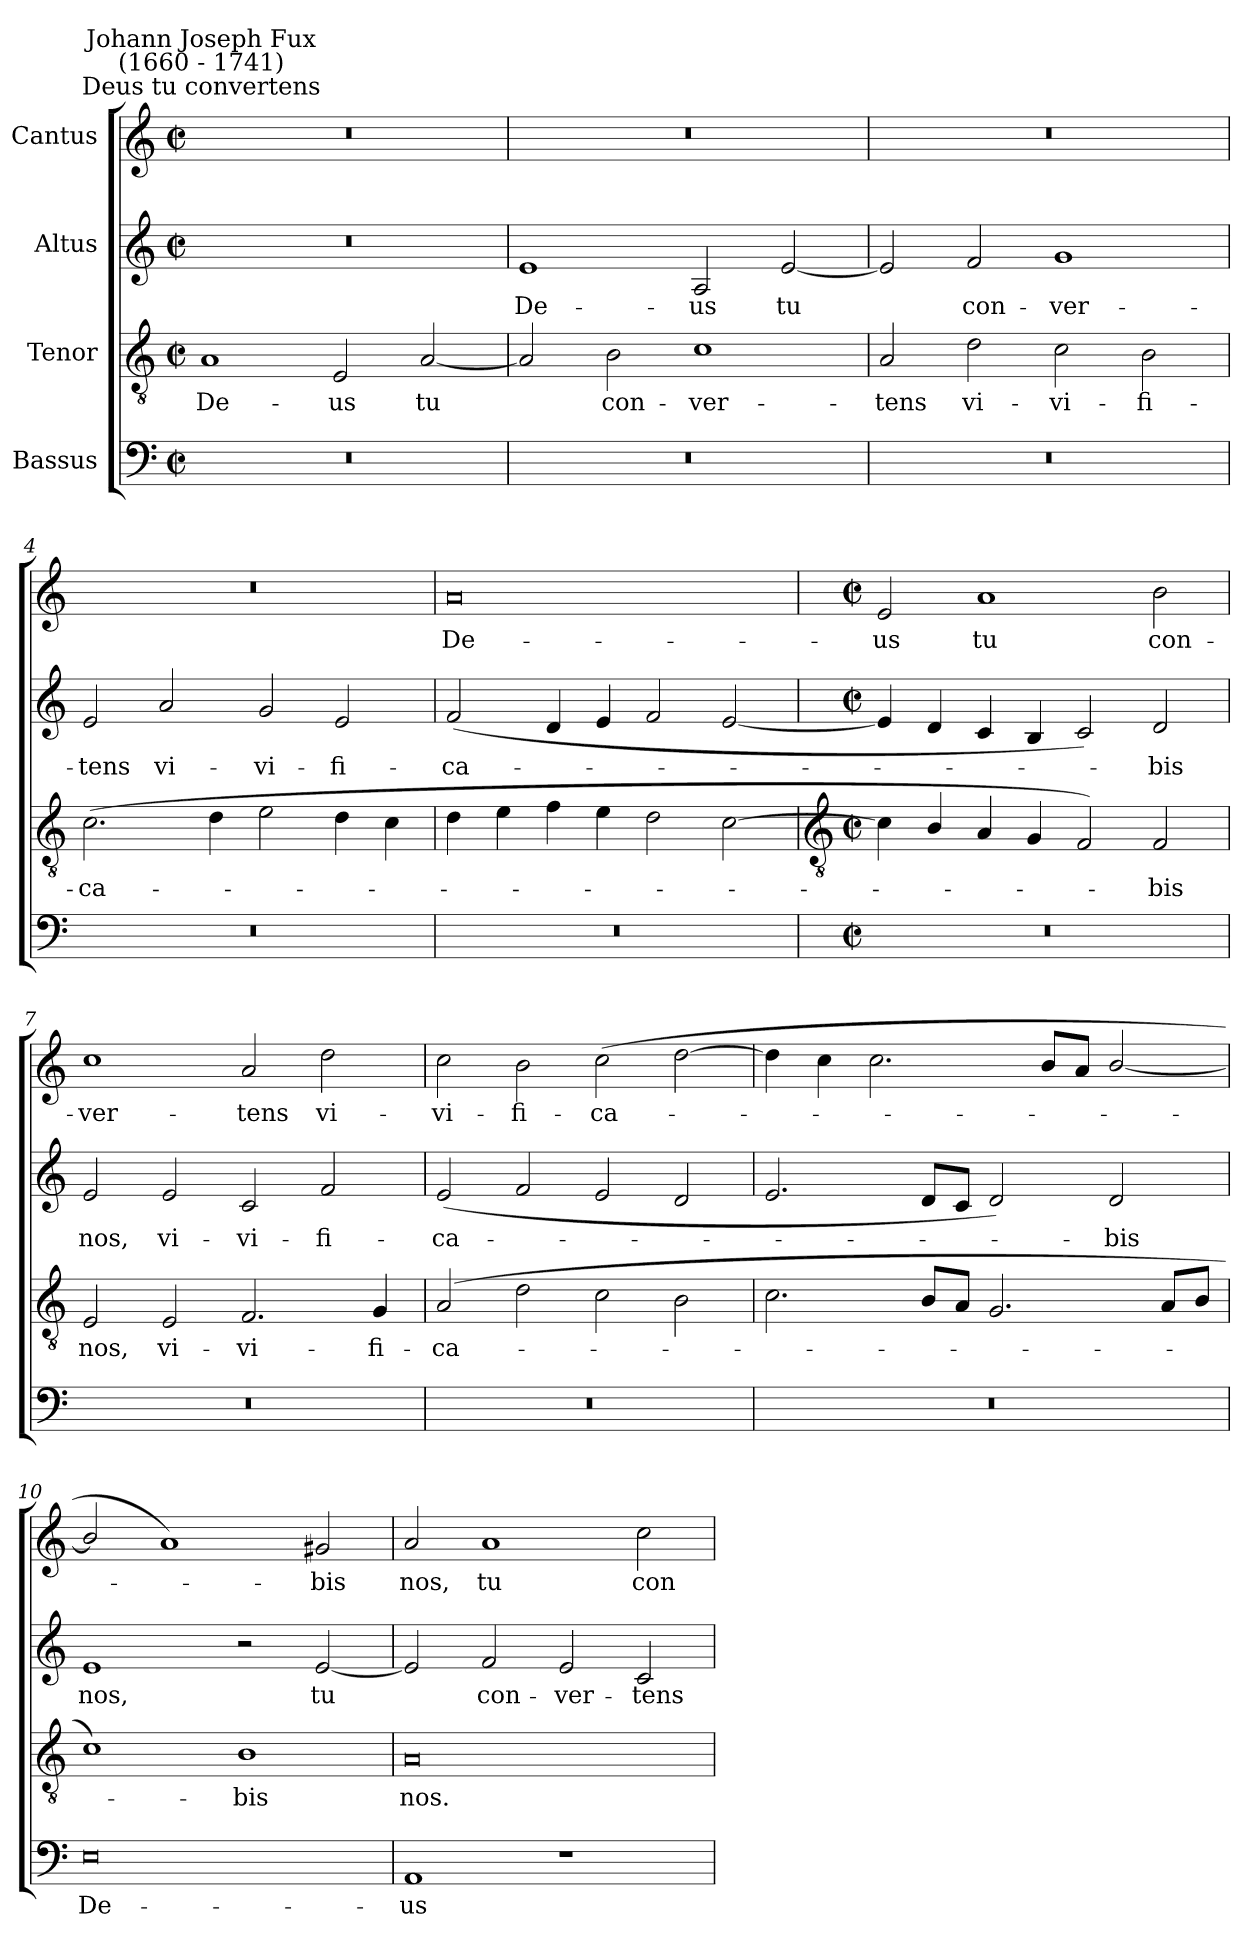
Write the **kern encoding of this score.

**kern	**text	**kern	**text	**kern	**text	**kern	**text
*part4	*part4	*part3	*part3	*part2	*part2	*part1	*part1
*staff4	*staff4	*staff3	*staff3	*staff2	*staff2	*staff1	*staff1
*I"Bassus	*	*I"Tenor	*	*I"Altus	*	*I"Cantus	*
*clefF4	*	*clefGv2	*	*clefG2	*	*clefG2	*
*k[]	*	*k[]	*	*k[]	*	*k[]	*
*C:	*	*C:	*	*C:	*	*C:	*
*M4/2	*	*M4/2	*	*M4/2	*	*M4/2	*
*met(c|)	*	*met(c|)	*	*met(c|)	*	*met(c|)	*
=1	=1	=1	=1	=1	=1	=1	=1
!	!	!	!	!	!	!LO:TX:a:cj:t=Deus tu convertens	!
!	!	!	!	!	!	!LO:TX:a:cj:t=Johann Joseph Fux\n(1660 - 1741)	!
!	!	!	!LO:LY:b	!	!	!	!
0r	.	1A	De-	0r	.	0r	.
!	!	!	!LO:LY:b	!	!	!	!
.	.	2E	-us	.	.	.	.
!	!	!	!LO:LY:b	!	!	!	!
.	.	[2A	tu	.	.	.	.
=2	=2	=2	=2	=2	=2	=2	=2
!	!	!	!	!	!LO:LY:b	!	!
0r	.	2A]	.	1e	De-	0r	.
!	!	!	!LO:LY:b	!	!	!	!
.	.	2B	con-	.	.	.	.
!	!	!	!LO:LY:b	!	!LO:LY:b	!	!
.	.	1c	-ver-	2A	-us	.	.
!	!	!	!	!	!LO:LY:b	!	!
.	.	.	.	[2e	tu	.	.
=3	=3	=3	=3	=3	=3	=3	=3
!	!	!	!LO:LY:b	!	!	!	!
0r	.	2A	-tens	2e]	.	0r	.
!	!	!	!LO:LY:b	!	!LO:LY:b	!	!
.	.	2d	vi-	2f	con-	.	.
!	!	!	!LO:LY:b	!	!LO:LY:b	!	!
.	.	2c	-vi-	1g	-ver-	.	.
!	!	!	!LO:LY:b	!	!	!	!
.	.	2B	-fi-	.	.	.	.
=4	=4	=4	=4	=4	=4	=4	=4
!	!	!	!LO:LY:b	!	!LO:LY:b	!	!
0r	.	(<2.c	-ca-	2e	-tens	0r	.
!	!	!	!	!	!LO:LY:b	!	!
.	.	.	.	2a	vi-	.	.
.	.	4d	.	.	.	.	.
!	!	!	!	!	!LO:LY:b	!	!
.	.	2e	.	2g	-vi-	.	.
!	!	!	!	!	!LO:LY:b	!	!
.	.	4d	.	2e	-fi-	.	.
.	.	4c	.	.	.	.	.
=5	=5	=5	=5	=5	=5	=5	=5
!	!	!	!	!	!LO:LY:b	!	!LO:LY:b
0r	.	4d	.	(<2f	-ca-	0a	De-
.	.	4e	.	.	.	.	.
.	.	4f	.	4d	.	.	.
.	.	4e	.	4e	.	.	.
.	.	2d	.	2f	.	.	.
.	.	[2c	.	[2e	.	.	.
!!LO:LB:g=z
=6	=6	=6	=6	=6	=6	=6	=6
*	*	*clefGv2	*	*	*	*	*
*M4/2	*	*M4/2	*	*M4/2	*	*M4/2	*
*met(c|)	*	*met(c|)	*	*met(c|)	*	*met(c|)	*
!	!	!	!	!	!	!	!LO:LY:b
0r	.	4c]	.	4e]	.	2e	-us
.	.	4B/	.	4d	.	.	.
!	!	!	!	!	!	!	!LO:LY:b
.	.	4A	.	4c	.	1a	tu
.	.	4G	.	4B	.	.	.
.	.	2F)	.	2c)	.	.	.
!	!	!	!LO:LY:b	!	!LO:LY:b	!	!LO:LY:b
.	.	2F	bis	2d	bis	2b	con-
=7	=7	=7	=7	=7	=7	=7	=7
!	!	!	!LO:LY:b	!	!LO:LY:b	!	!LO:LY:b
0r	.	2E	nos,	2e	nos,	1cc	-ver-
!	!	!	!LO:LY:b	!	!LO:LY:b	!	!
.	.	2E	vi-	2e	vi-	.	.
!	!	!	!LO:LY:b	!	!LO:LY:b	!	!LO:LY:b
.	.	2.F	-vi-	2c	-vi-	2a	-tens
!	!	!	!	!	!LO:LY:b	!	!LO:LY:b
.	.	.	.	2f	-fi-	2dd	vi-
!	!	!	!LO:LY:b	!	!	!	!
.	.	4G	-fi-	.	.	.	.
=8	=8	=8	=8	=8	=8	=8	=8
!	!	!	!LO:LY:b	!	!LO:LY:b	!	!LO:LY:b
0r	.	(<2A	-ca-	(<2e	-ca-	2cc	-vi-
!	!	!	!	!	!	!	!LO:LY:b
.	.	2d	.	2f	.	2b	-fi-
!	!	!	!	!	!	!	!LO:LY:b
.	.	2c	.	2e	.	(<2cc	-ca-
.	.	2B	.	2d	.	[2dd	.
=9	=9	=9	=9	=9	=9	=9	=9
0r	.	2.c	.	2.e	.	4dd]	.
.	.	.	.	.	.	4cc	.
.	.	.	.	.	.	2.cc	.
.	.	8BL	.	8dL	.	.	.
.	.	8AJ	.	8cJ	.	.	.
.	.	2.G	.	2d)	.	.	.
.	.	.	.	.	.	8bL	.
.	.	.	.	.	.	8aJ	.
!	!	!	!	!	!LO:LY:b	!	!
.	.	.	.	2d	bis	[2b/	.
.	.	8AL	.	.	.	.	.
.	.	8BJ	.	.	.	.	.
=10	=10	=10	=10	=10	=10	=10	=10
!	!LO:LY:b	!	!	!	!LO:LY:b	!	!
0E	De-	1c)	.	1e	nos,	2b/]	.
.	.	.	.	.	.	1a)	.
!	!	!	!LO:LY:b	!	!	!	!
.	.	1B	bis	2r	.	.	.
!	!	!	!	!	!LO:LY:b	!	!LO:LY:b
.	.	.	.	[2e	tu	2g#X	bis
=11	=11	=11	=11	=11	=11	=11	=11
!	!LO:LY:b	!	!LO:LY:b	!	!	!	!LO:LY:b
1AA	-us	0A	nos.	2e]	.	2a	nos,
!	!	!	!	!	!LO:LY:b	!	!LO:LY:b
.	.	.	.	2f	con-	1a	tu
!	!	!	!	!	!LO:LY:b	!	!
1r	.	.	.	2e	-ver-	.	.
!	!	!	!	!	!LO:LY:b	!	!LO:LY:b
.	.	.	.	2c	-tens	2cc	con-
=	=	=	=	=	=	=	=
*-	*-	*-	*-	*-	*-	*-	*-
